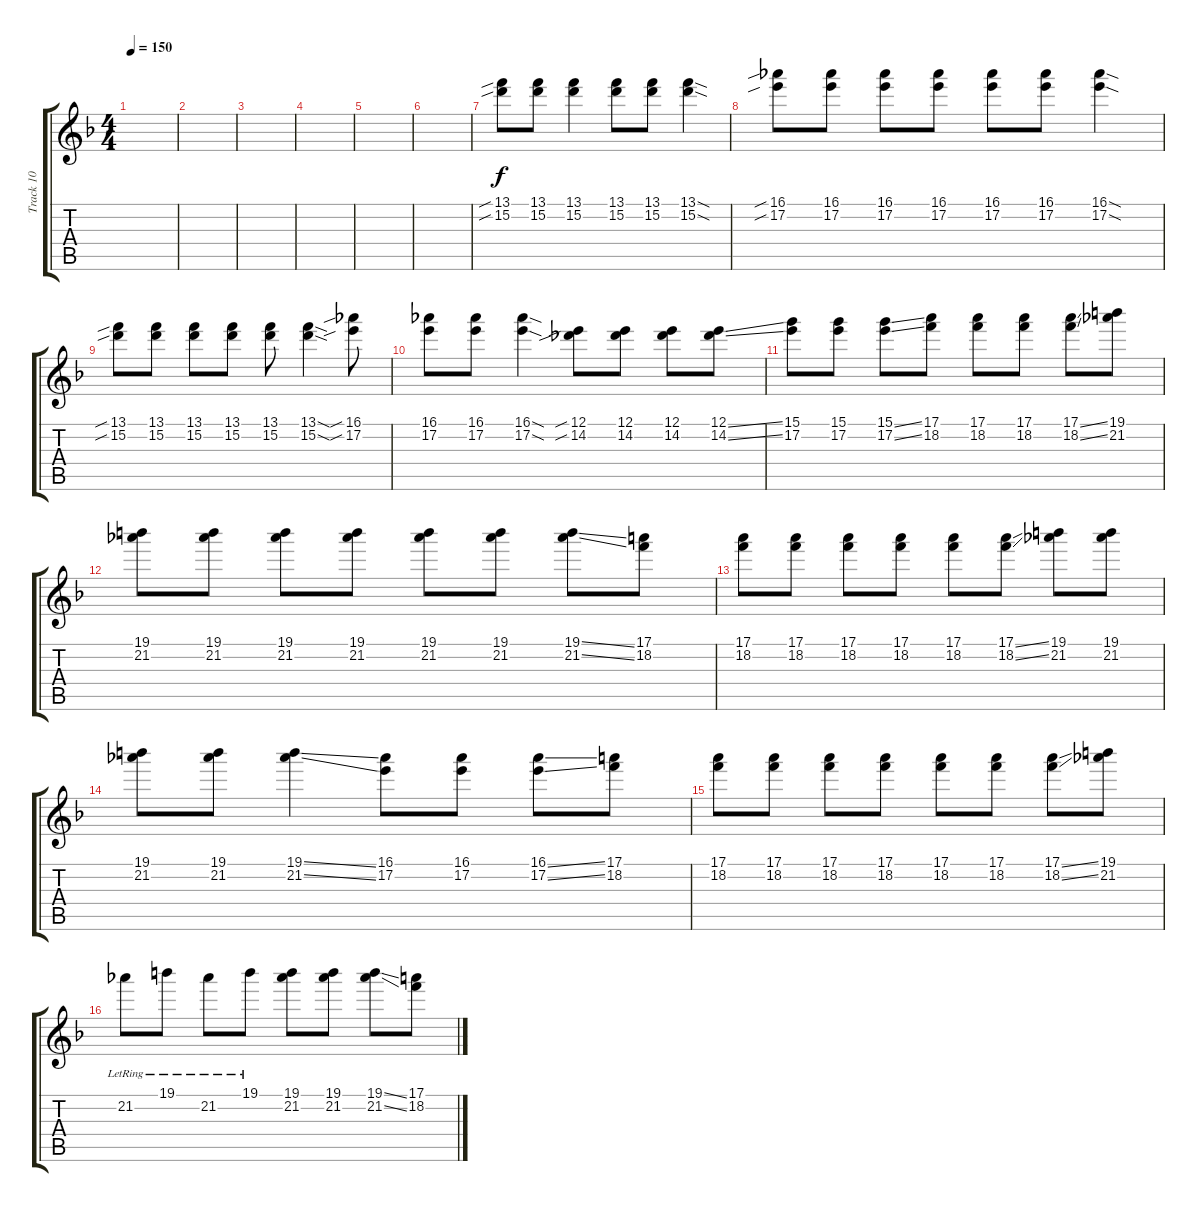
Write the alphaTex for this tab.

\track ("Track 10" "Track 10") {instrument distortionguitar}
\staff {score tabs}
\tuning (E4 B3 G3 D3 A2 D2) {hide}
\ts (4 4)
\tempo 150
\clef g2
\ks f
|
|
|
|
|
|
(13.1{sib} 15.2{sib}).8 (13.1 15.2).8 (13.1 15.2).4 (13.1 15.2).8 (13.1 15.2).8 (13.1{sod} 15.2{sod}).4 |
(16.1{sib} 17.2{sib}).8 (16.1 17.2).8 (16.1 17.2).8 (16.1 17.2).8 (16.1 17.2).8 (16.1 17.2).8 (16.1{sod} 17.2{sod}).4 |
(13.1{sib} 15.2{sib}).8 (13.1 15.2).8 (13.1 15.2).8 (13.1 15.2).8 (13.1 15.2).8 (13.1{sod} 15.2{sod}).4 (16.1{sib} 17.2{sib}).8 |
(16.1 17.2).8 (16.1 17.2).8 (16.1{sod} 17.2{sod}).4 (12.1{sib} 14.2{sib}).8 (12.1 14.2).8 (12.1 14.2).8 (12.1{ss} 14.2{ss}).8 |
(15.1 17.2).8 (15.1 17.2).8 (15.1{ss} 17.2{ss}).8 (17.1 18.2).8 (17.1 18.2).8 (17.1 18.2).8 (17.1{ss} 18.2{ss}).8 (19.1 21.2).8 |
(19.1 21.2).8 (19.1 21.2).8 (19.1 21.2).8 (19.1 21.2).8 (19.1 21.2).8 (19.1 21.2).8 (19.1{ss} 21.2{ss}).8 (17.1 18.2).8 |
(17.1 18.2).8 (17.1 18.2).8 (17.1 18.2).8 (17.1 18.2).8 (17.1 18.2).8 (17.1{ss} 18.2{ss}).8 (19.1 21.2).8 (19.1 21.2).8 |
(19.1 21.2).8 (19.1 21.2).8 (19.1{ss} 21.2{ss}).4 (16.1 17.2).8 (16.1 17.2).8 (16.1{ss} 17.2{ss}).8 (17.1 18.2).8 |
(17.1 18.2).8 (17.1 18.2).8 (17.1 18.2).8 (17.1 18.2).8 (17.1 18.2).8 (17.1 18.2).8 (17.1{ss} 18.2{ss}).8 (19.1 21.2).8 |
21.2{lr}.8 19.1{lr}.8 21.2{lr}.8 19.1{lr}.8 (19.1 21.2).8 (19.1 21.2).8 (19.1{ss} 21.2{ss}).8 (17.1 18.2).8
